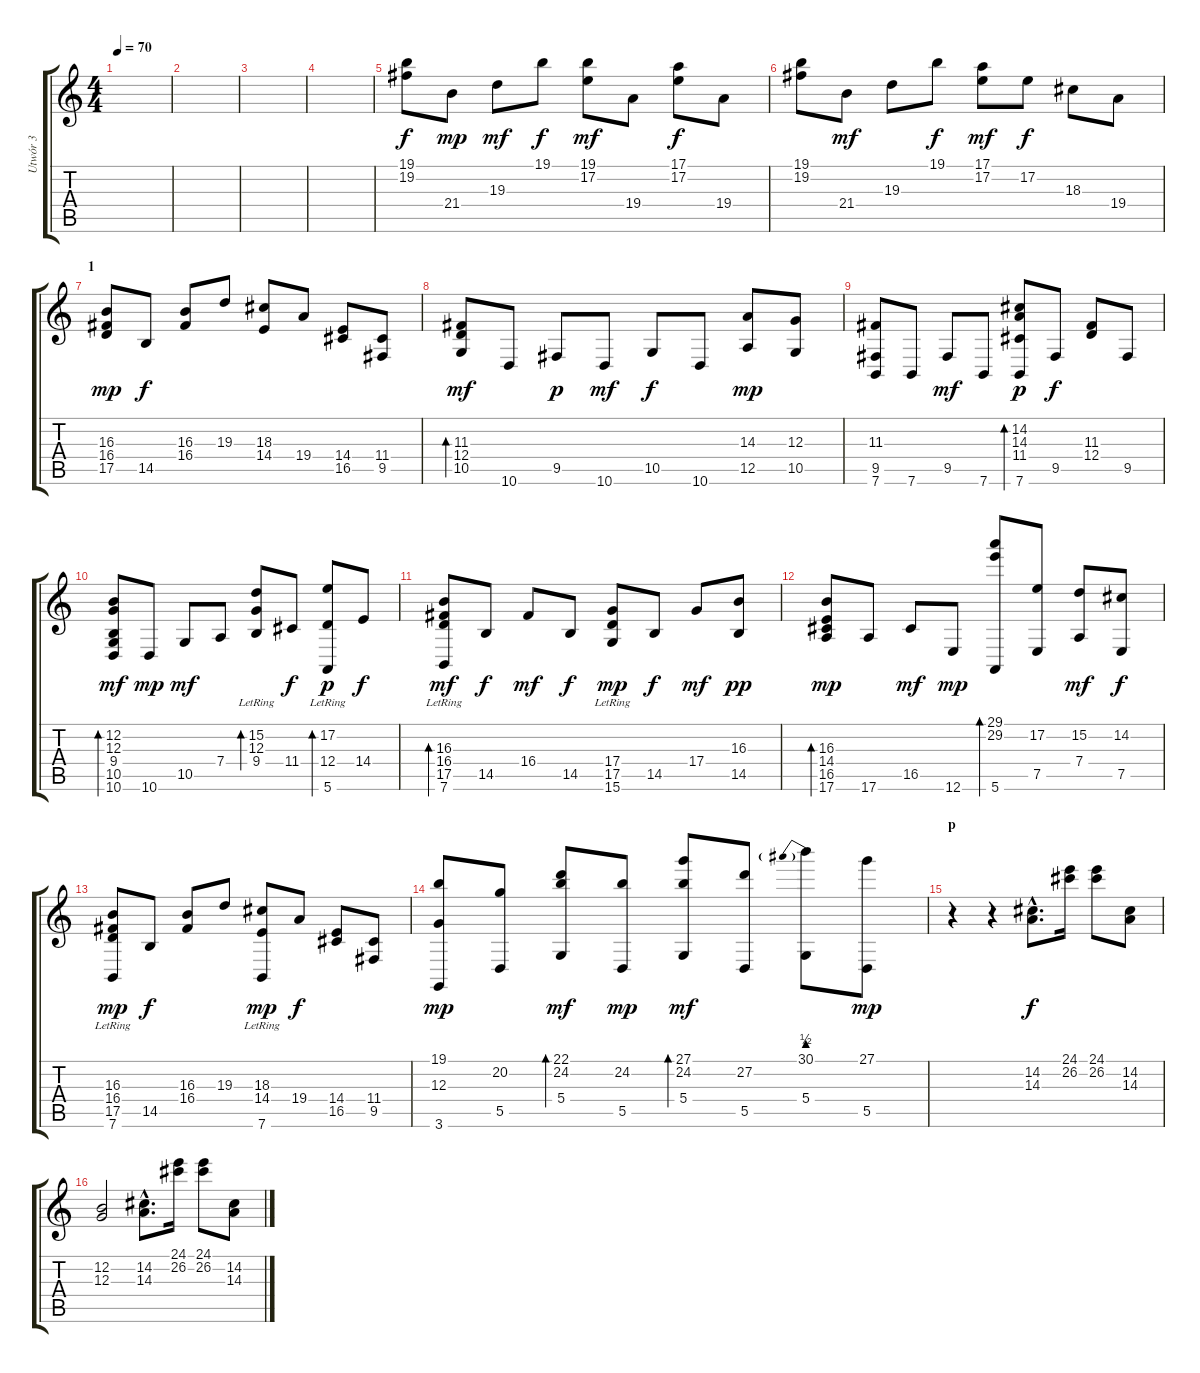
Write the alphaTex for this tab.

\track ("Utwór 3" "Utwór 3") {instrument brightacousticpiano}
\staff {score tabs}
\tuning (E4 B3 G3 D3 A2 E2) {hide}
\ts (4 4)
\tempo 70
\clef g2
\ks c
|
|
|
|
(19.1 19.2).8 21.4.8{dy mp} 19.3.8{dy mf} 19.1.8{dy f} (19.1 17.2).8{dy mf} 19.4.8 (17.1 17.2).8{dy f} 19.4.8 |
(19.1 19.2).8 21.4.8{dy mf} 19.3.8 19.1.8{dy f} (17.1 17.2).8{dy mf} 17.2.8{dy f} 18.3.8 19.4.8 |
\section ("" "1")
(16.3 16.4 17.5).8{dy mp} 14.5.8{dy f} (16.3 16.4).8 19.3.8 (18.3 14.4).8 19.4.8 (14.4 16.5).8 (11.4 9.5).8 |
(11.3 12.4 10.5).8{bd 120 dy mf} 10.6.8 9.5.8{dy p} 10.6.8{dy mf} 10.5.8{dy f} 10.6.8 (14.3 12.5).8{dy mp} (12.3 10.5).8 |
(11.3 9.5 7.6).8 7.6.8 9.5.8{dy mf} 7.6.8 (14.2 14.3 11.4 7.6).8{bd 60 dy p} 9.5.8{dy f} (11.3 12.4).8 9.5.8 |
(12.2 12.3 9.4 10.5 10.6).8{bd 120 dy mf} 10.6.8{dy mp} 10.5.8{dy mf} 7.4.8 (15.2{lr} 12.3 9.4).8{bd 60} 11.4.8{dy f} (17.2 12.4 5.6{lr}).8{bd 30 dy p} 14.4.8{dy f} |
(16.3 16.4 17.5 7.6{lr}).8{bd 60 dy mf} 14.5.8{dy f} 16.4.8{dy mf} 14.5.8{dy f} (17.4 17.5 15.6{lr}).8{dy mp} 14.5.8{dy f} 17.4.8{dy mf} (16.3 14.5).8{dy pp} |
(16.3 14.4 16.5 17.6).8{bd 60 dy mp} 17.6.8 16.5.8{dy mf} 12.6.8{dy mp} (29.1 29.2 5.6).8{bd 120} (17.2 7.5).8 (15.2 7.4).8{dy mf} (14.2 7.5).8{dy f} |
(16.3 16.4 17.5 7.6{lr}).8{dy mp} 14.5.8{dy f} (16.3 16.4).8 19.3.8 (18.3 14.4 7.6{lr}).8{dy mp} 19.4.8{dy f} (14.4 16.5).8 (11.4 9.5).8 |
(19.1 12.3 3.6).8{dy mp} (20.2 5.5).8 (22.1 24.2 5.4).8{bd 30 dy mf} (24.2 5.5).8{dy mp} (27.1 24.2 5.4).8{bd 60 dy mf} (27.2 5.5).8 (30.1{be (prebend 0 2 60 2)} 5.4).8 (27.1 5.5).8{dy mp} |
\section ("" "p")
r.4 r.4 (14.2{hac} 14.3{hac}).8{d dy f} (24.1 26.2).16 (24.1 26.2).8 (14.2 14.3).8 |
(12.2 12.3).2 (14.2{hac} 14.3{hac}).8{d} (24.1 26.2).16 (24.1 26.2).8 (14.2 14.3).8
